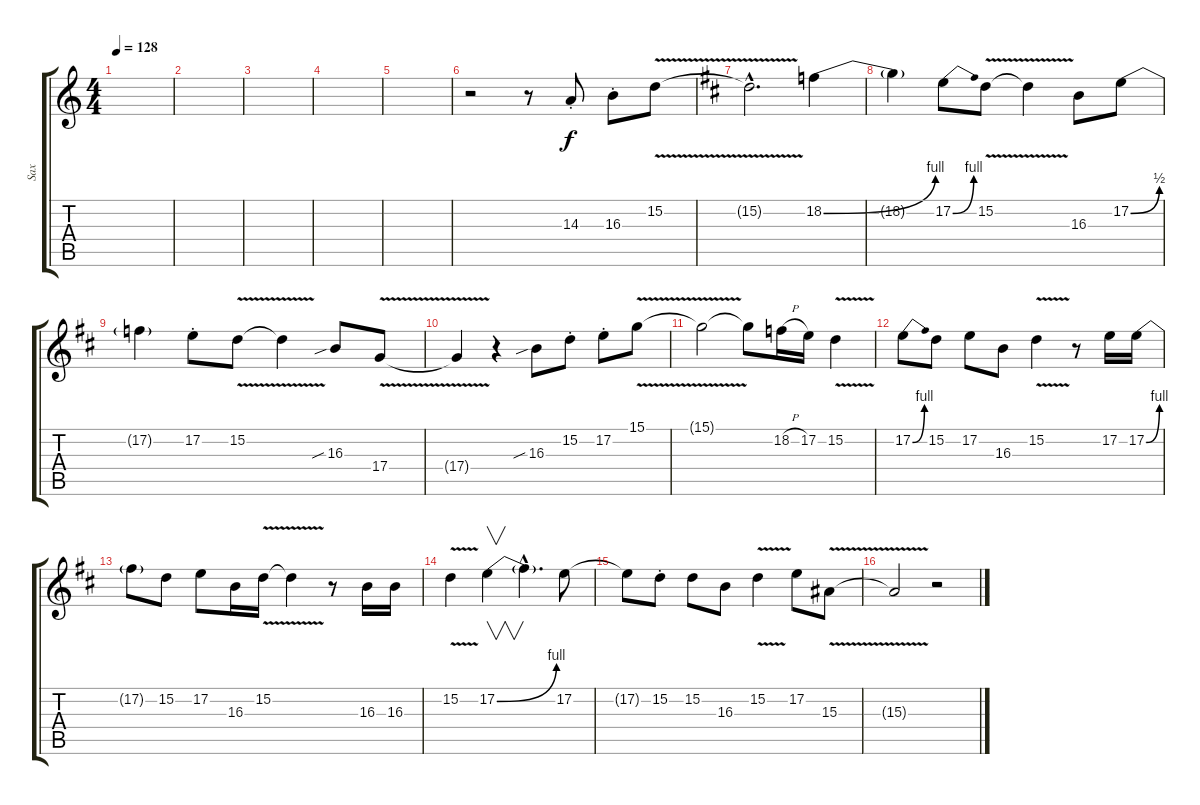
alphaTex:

\track ("Sax" "Sax") {instrument tenorsax}
\staff {score tabs}
\tuning (E4 B3 G3 D3 A2 E2) {hide}
\ts (4 4)
\tempo 128
\clef g2
\ks c
|
|
|
|
|
r.2 r.8 14.3{st}.8 16.3{st}.8 15.2{v}.8 |
\ks d
15.2{hac t}.2{d} 18.2{be (bend 0 0 60 4)}.4 |
18.2{t}.4 17.2{be (bend 0 0 60 4)}.8 15.2{v}.8 15.2{t}.4 16.3.8 17.2{be (bend 0 0 60 2)}.8 |
17.2{t}.4 17.2{st}.8 15.2{v}.8 15.2{t}.4 16.3{sib}.8 17.4{v}.8 |
17.4{t}.4 r.4 16.3{sib}.8 15.2{st}.8 17.2{st}.8 15.1{v}.8 |
15.1{t}.2 15.1{t}.8 18.2{h}.16 17.2.16 15.2{v}.4 |
17.2{be (bend 0 0 60 4)}.8 15.2.8 17.2.8 16.3.8 15.2{v}.4 r.8 17.2.16 17.2{be (bend 0 0 60 4)}.16 |
17.2{t}.8 15.2.8 17.2.8 16.3.16 15.2{v}.16 15.2{t}.4 r.8 16.3.16 16.3.16 |
15.2{v}.4 17.2{be (bend 0 0 60 4)}.4{v} 17.2{hac t}.4{d} 17.2.8 |
17.2{t}.8 15.2{st}.8 15.2.8 16.3.8 15.2{v}.4 17.2.8 15.3{v}.8 |
15.3{t}.2 r.2
